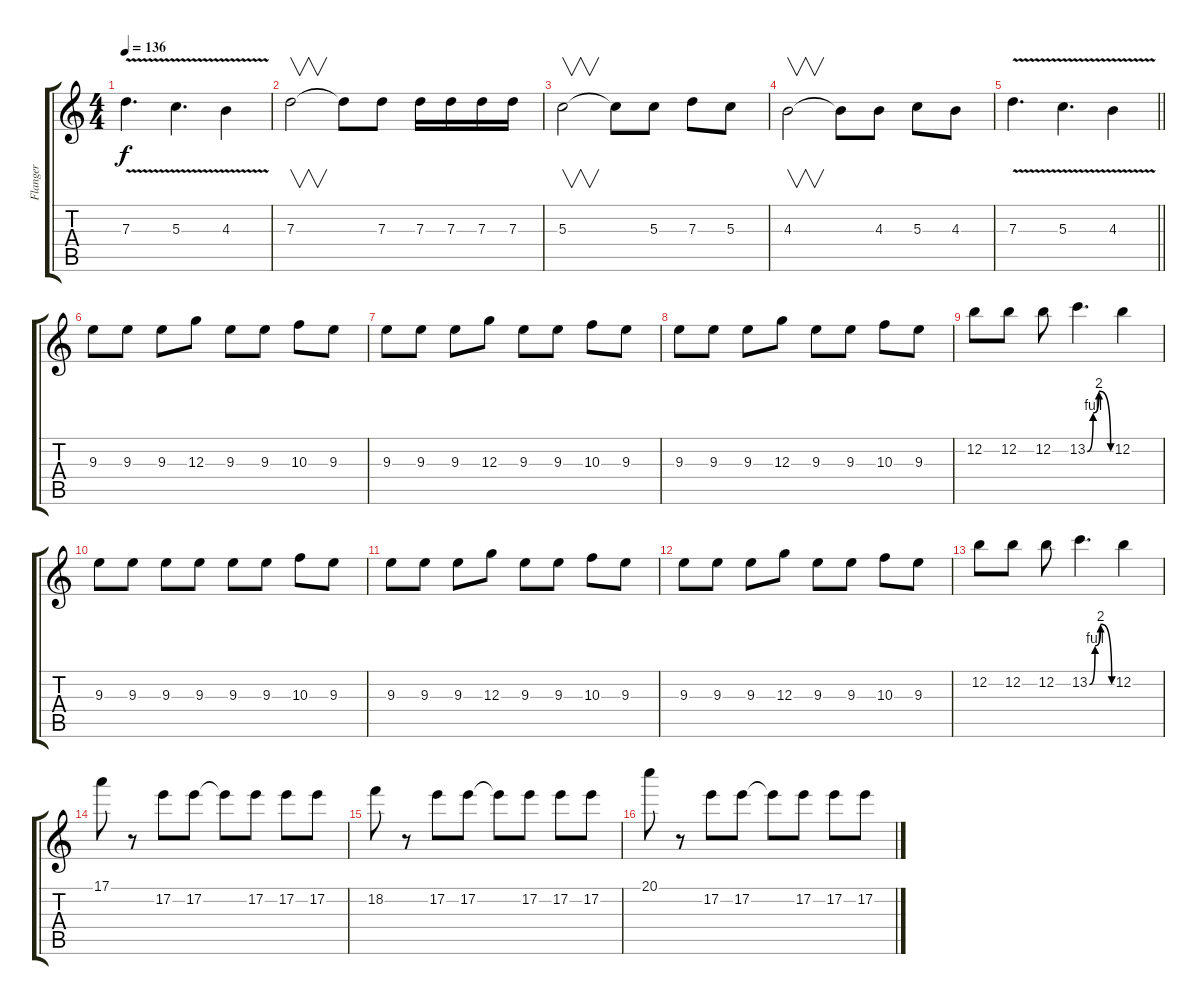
\track ("Flanger" "Flanger") {instrument guitarharmonics}
\staff {score tabs}
\tuning (E4 B3 G3 D3 A2 E2) {hide}
\ts (4 4)
\tempo 136
\clef g2
\ks c
7.3{v}.4{d dy f} 5.3{v}.4{d} 4.3{v}.4 |
7.3.2{v} 7.3{t}.8 7.3.8 7.3.16 7.3.16 7.3.16 7.3.16 |
5.3.2{v} 5.3{t}.8 5.3.8 7.3.8 5.3.8 |
4.3.2{v} 4.3{t}.8 4.3.8 5.3.8 4.3.8 |
\barLineRight lightlight
7.3{v}.4{d} 5.3{v}.4{d} 4.3{v}.4 |
9.3.8 9.3.8 9.3.8 12.3.8 9.3.8 9.3.8 10.3.8 9.3.8 |
9.3.8 9.3.8 9.3.8 12.3.8 9.3.8 9.3.8 10.3.8 9.3.8 |
9.3.8 9.3.8 9.3.8 12.3.8 9.3.8 9.3.8 10.3.8 9.3.8 |
12.2.8 12.2.8 12.2.8 13.2{be (custom 0 0 15 4 30 8 60 0)}.4{d} 12.2.4 |
9.3.8 9.3.8 9.3.8 9.3.8 9.3.8 9.3.8 10.3.8 9.3.8 |
9.3.8 9.3.8 9.3.8 12.3.8 9.3.8 9.3.8 10.3.8 9.3.8 |
9.3.8 9.3.8 9.3.8 12.3.8 9.3.8 9.3.8 10.3.8 9.3.8 |
12.2.8 12.2.8 12.2.8 13.2{be (custom 0 0 15 4 30 8 60 0)}.4{d} 12.2.4 |
17.1.8 r.8 17.2.8 17.2.8 17.2{t}.8 17.2.8 17.2.8 17.2.8 |
18.2.8 r.8 17.2.8 17.2.8 17.2{t}.8 17.2.8 17.2.8 17.2.8 |
20.1.8 r.8 17.2.8 17.2.8 17.2{t}.8 17.2.8 17.2.8 17.2.8
